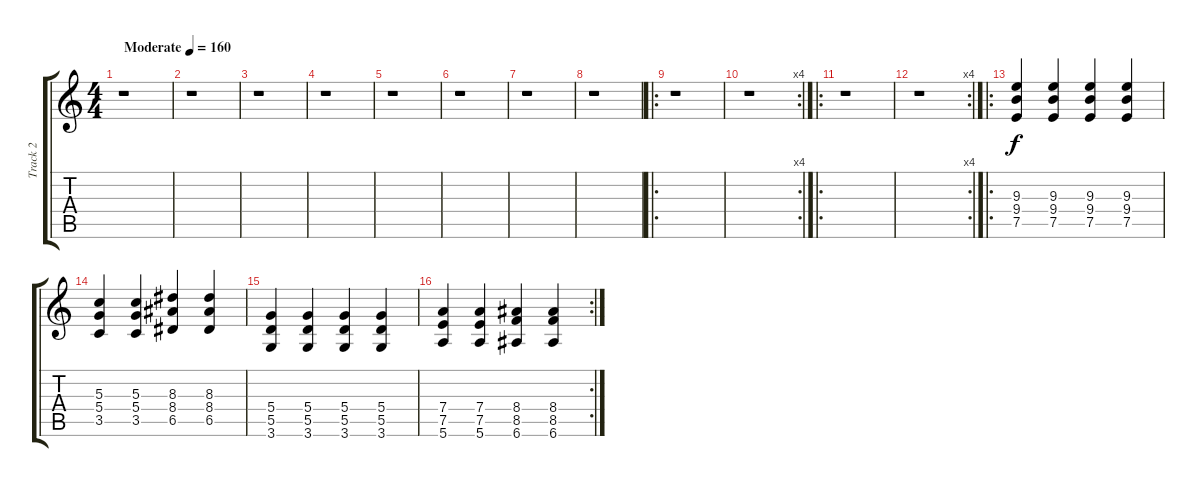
\track ("Track 2" "Track 2") {instrument distortionguitar}
\staff {score tabs}
\tuning (E4 B3 G3 D3 A2 E2) {hide}
\ts (4 4)
\tempo (160 "Moderate")
\clef g2
\ks c
r.1{dy f instrument distortionguitar} |
r.1 |
r.1 |
r.1 |
r.1 |
r.1 |
r.1 |
r.1 |
\ro
r.1 |
\rc 4
r.1 |
\ro
r.1 |
\rc 4
r.1 |
\ro
(9.3 9.4 7.5).4 (9.3 9.4 7.5).4 (9.3 9.4 7.5).4 (9.3 9.4 7.5).4 |
(5.3 5.4 3.5).4 (5.3 5.4 3.5).4 (8.3 8.4 6.5).4 (8.3 8.4 6.5).4 |
(5.4 5.5 3.6).4 (5.4 5.5 3.6).4 (5.4 5.5 3.6).4 (5.4 5.5 3.6).4 |
\rc 2
(7.4 7.5 5.6).4 (7.4 7.5 5.6).4 (8.4 8.5 6.6).4 (8.4 8.5 6.6).4
